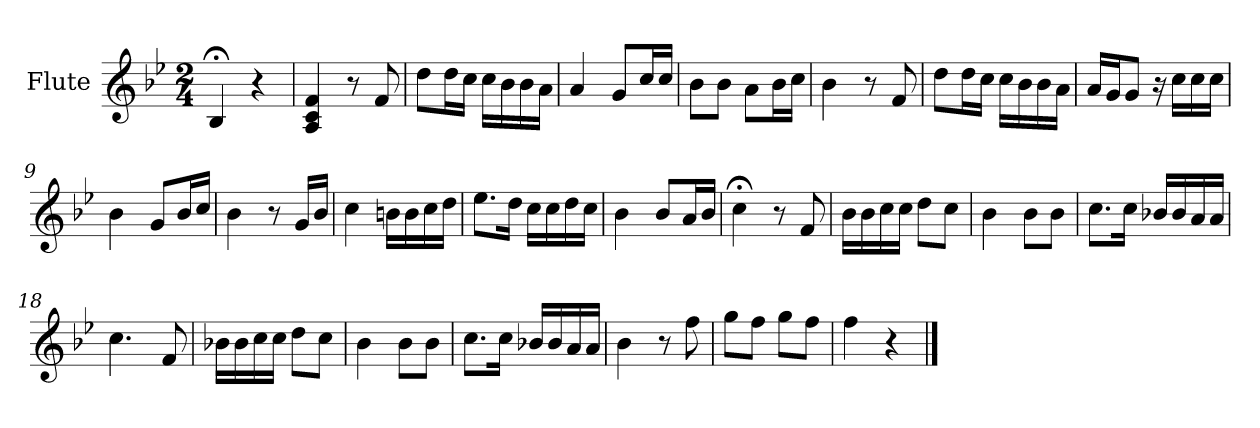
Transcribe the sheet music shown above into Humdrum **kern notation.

**kern
*part1
*staff1
*I"Flute
*I'Fl.
*clefG2
*k[b-e-]
*M2/4
=1
4B-;</
4r
=2
4A/ 4c/ 4f/
8r
8f/
=3
8dd\L
16dd\L
16cc\JJ
16cc\LL
16b-\
16b-\
16a\JJ
=4
4a/
8g/L
16cc/L
16cc/JJ
=5
8b-\L
8b-\J
8a\L
16b-\L
16cc\JJ
=6
4b-\
8r
8f/
=7
8dd\L
16dd\L
16cc\JJ
16cc\LL
16b-\
16b-\
16a\JJ
!!LO:LB:g=z
=8
16a/LL
16g/J
8g/J
16r
16cc\LL
16cc\
16cc\JJ
=9
4b-\
8g/L
16b-/L
16cc/JJ
=10
4b-\
8r
16g/LL
16b-/JJ
=11
4cc\
16bn\LL
16b\
16cc\
16dd\JJ
=12
8.ee-\L
16dd\Jk
16cc\LL
16cc\
16dd\
16cc\JJ
=13
4b-\
8b-/L
16a/L
16b-/JJ
=14
4cc;<\
8r
8f/
!!LO:LB:g=z
=15
16b-\LL
16b-\
16cc\
16cc\JJ
8dd\L
8cc\J
=16
4b-\
8b-\L
8b-\J
=17
8.cc\L
16cc\Jk
16b-X/LL
16b-/
16a/
16a/JJ
=18
4.cc\
8f/
=19
16b-X\LL
16b-\
16cc\
16cc\JJ
8dd\L
8cc\J
=20
4b-\
8b-\L
8b-\J
=21
8.cc\L
16cc\Jk
16b-X/LL
16b-/
16a/
16a/JJ
!!LO:LB:g=z
=22
4b-\
8r
8ff\
=23
8gg\L
8ff\J
8gg\L
8ff\J
=24
4ff\
4r
==
*-
